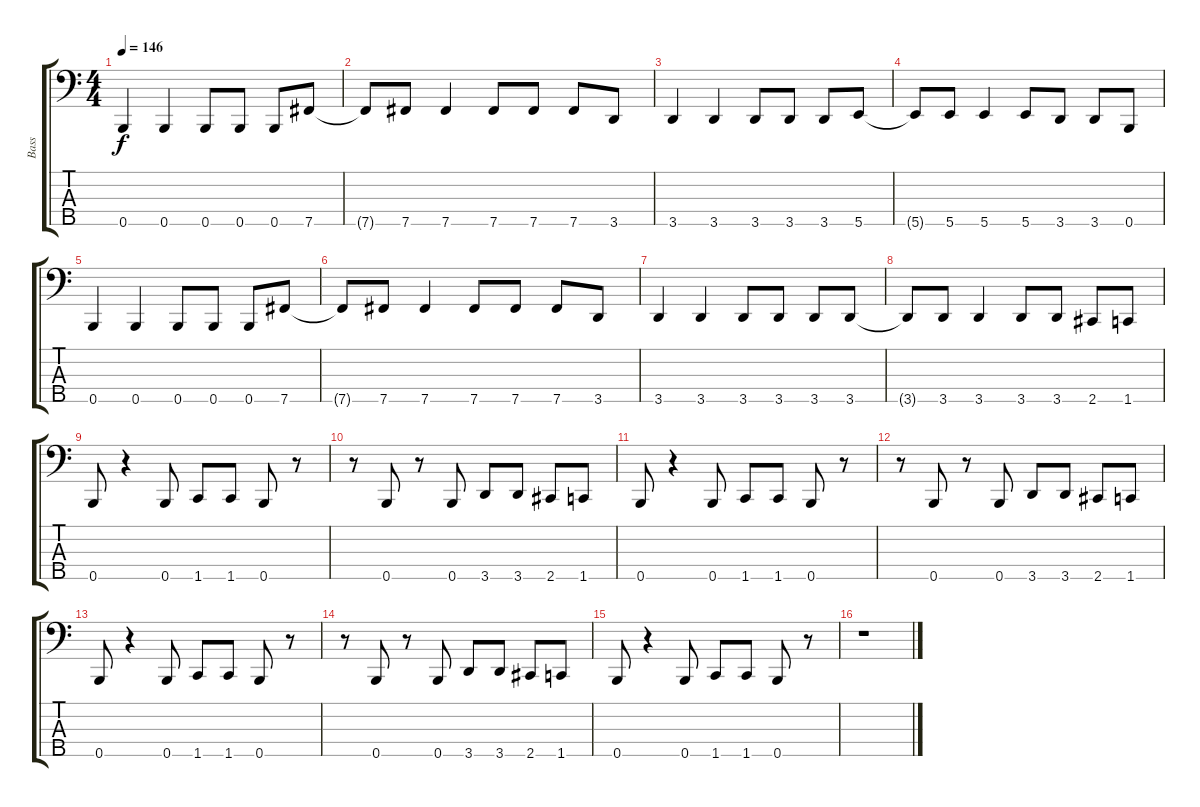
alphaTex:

\track ("Bass" "Bass") {instrument electricbasspick}
\staff {score tabs}
\tuning (G2 D2 A1 E1 B0) {hide}
\ts (4 4)
\tempo 146
\clef f4
\ks c
0.5.4{dy f instrument electricbasspick} 0.5.4 0.5.8 0.5.8 0.5.8 7.5.8 |
7.5{t}.8 7.5.8 7.5.4 7.5.8 7.5.8 7.5.8 3.5.8 |
3.5.4 3.5.4 3.5.8 3.5.8 3.5.8 5.5.8 |
5.5{t}.8 5.5.8 5.5.4 5.5.8 3.5.8 3.5.8 0.5.8 |
0.5.4 0.5.4 0.5.8 0.5.8 0.5.8 7.5.8 |
7.5{t}.8 7.5.8 7.5.4 7.5.8 7.5.8 7.5.8 3.5.8 |
3.5.4 3.5.4 3.5.8 3.5.8 3.5.8 3.5.8 |
3.5{t}.8 3.5.8 3.5.4 3.5.8 3.5.8 2.5.8 1.5.8 |
0.5.8 r.4 0.5.8 1.5.8 1.5.8 0.5.8 r.8 |
r.8 0.5.8 r.8 0.5.8 3.5.8 3.5.8 2.5.8 1.5.8 |
0.5.8 r.4 0.5.8 1.5.8 1.5.8 0.5.8 r.8 |
r.8 0.5.8 r.8 0.5.8 3.5.8 3.5.8 2.5.8 1.5.8 |
0.5.8 r.4 0.5.8 1.5.8 1.5.8 0.5.8 r.8 |
r.8 0.5.8 r.8 0.5.8 3.5.8 3.5.8 2.5.8 1.5.8 |
0.5.8 r.4 0.5.8 1.5.8 1.5.8 0.5.8 r.8 |
r.1
